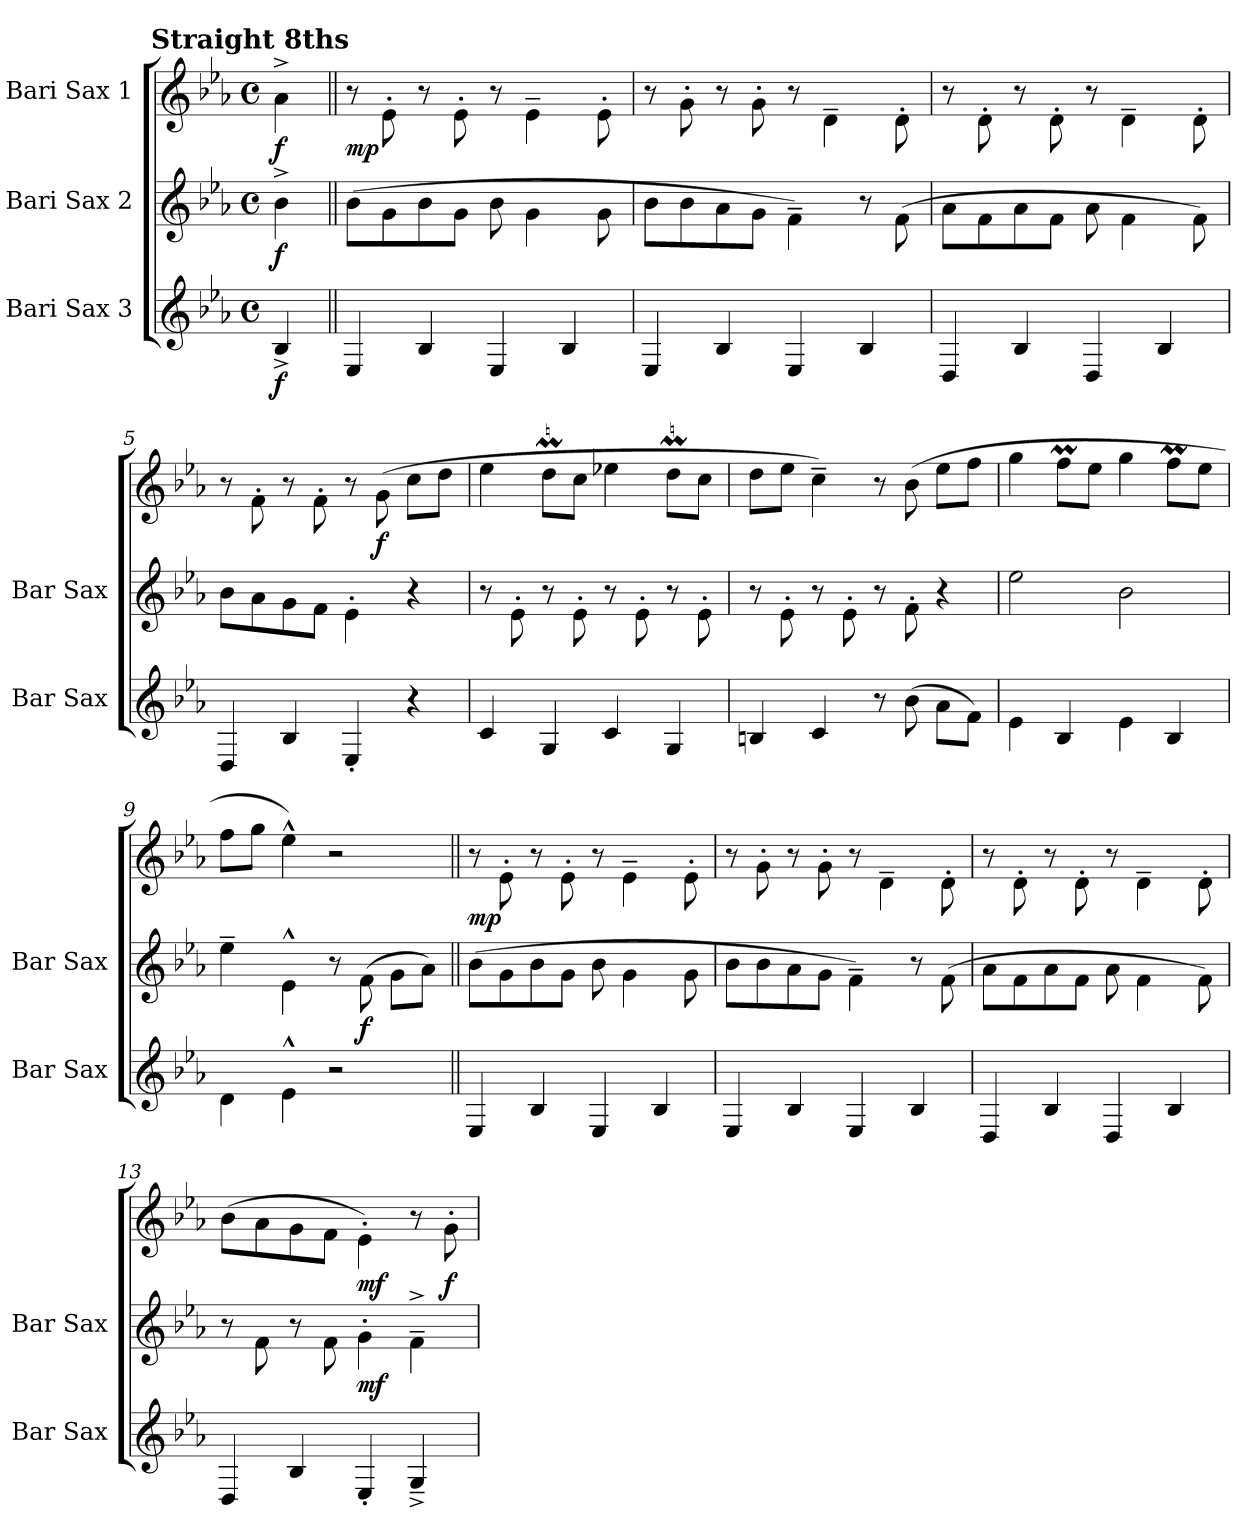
**kern	**dynam	**kern	**dynam	**kern	**dynam
*part3	*part3	*part2	*part2	*part1	*part1
*staff3	*staff3	*staff2	*staff2	*staff1	*staff1
*I"Bari Sax 3	*	*I"Bari Sax 2	*	*I"Bari Sax 1	*
*I'Bar Sax	*	*I'Bar Sax	*	*	*
*clefG2	*	*clefG2	*	*clefG2	*
*ITrd12c21	*	*ITrd12c21	*	*ITrd12c21	*
*k[b-e-a-]	*	*k[b-e-a-]	*	*k[b-e-a-]	*
*E-:	*	*E-:	*	*E-:	*
*M4/4	*	*M4/4	*	*M4/4	*
*met(c)	*	*met(c)	*	*met(c)	*
!!LO:REH:place=s1:a:enc=none:t=Straight 8ths
=1	=1	=1	=1	=1	=1
!	!LO:DY:b	!	!LO:DY:b	!	!LO:DY:b
4BB-^</	f	4B-^>\	f	4A-^>\	f
=2||	=2||	=2||	=2||	=2||	=2||
!	!	!	!	!	!LO:DY:b
4EE-/	.	(>8B-\L	.	8r	mp
.	.	8G\	.	8E-'>\	.
4BB-/	.	8B-\	.	8r	.
.	.	8G\J	.	8E-'>\	.
4EE-/	.	8B-\	.	8r	.
.	.	4G\	.	4E-~>\	.
4BB-/	.	.	.	.	.
.	.	8G\	.	8E-'>\	.
=3	=3	=3	=3	=3	=3
4EE-/	.	8B-\L	.	8r	.
.	.	8B-\	.	8G'>\	.
4BB-/	.	8A-\	.	8r	.
.	.	8G\J	.	8G'>\	.
4EE-/	.	4F~>\)	.	8r	.
.	.	.	.	4D~>\	.
4BB-/	.	8r	.	.	.
.	.	(>8F\	.	8D'>\	.
=4	=4	=4	=4	=4	=4
4DD/	.	8A-\L	.	8r	.
.	.	8F\	.	8D'>\	.
4BB-/	.	8A-\	.	8r	.
.	.	8F\J	.	8D'>\	.
4DD/	.	8A-\	.	8r	.
.	.	4F\	.	4D~>\	.
4BB-/	.	.	.	.	.
.	.	8F\)	.	8D'>\	.
=5	=5	=5	=5	=5	=5
4DD/	.	8B-\L	.	8r	.
.	.	8A-\	.	8F'>\	.
4BB-/	.	8G\	.	8r	.
.	.	8F\J	.	8F'>\	.
4EE-'</	.	4E-'>\	.	8r	.
!	!	!	!	!	!LO:DY:b
.	.	.	.	(>8G\	f
4r	.	4r	.	8c\L	.
.	.	.	.	8d\J	.
=6	=6	=6	=6	=6	=6
4C/	.	8r	.	4e-\	.
.	.	8E-'>\	.	.	.
4GG/	.	8r	.	8dM\L	.
.	.	8E-'>\	.	8c\J	.
4C/	.	8r	.	4e-\	.
.	.	8E-'>\	.	.	.
4GG/	.	8r	.	8dM\L	.
.	.	8E-'>\	.	8c\J	.
=7	=7	=7	=7	=7	=7
4BBn/	.	8r	.	8d\L	.
.	.	8E-'>\	.	8e-\J	.
4C/	.	8r	.	4c~>\)	.
.	.	8E-'>\	.	.	.
8r	.	8r	.	8r	.
(>8B-i\	.	8F'>\	.	(>8B-\	.
8A-\L	.	4r	.	8e-\L	.
8F\J)	.	.	.	8f\J	.
!!LO:LB:g=z
=8	=8	=8	=8	=8	=8
4E-\	.	2e-\	.	4g\	.
4BB-/	.	.	.	8fM\L	.
.	.	.	.	8e-\J	.
4E-\	.	2B-\	.	4g\	.
4BB-/	.	.	.	8fM\L	.
.	.	.	.	8e-\J	.
=9	=9	=9	=9	=9	=9
4D\	.	4e-~>\	.	8f\L	.
.	.	.	.	8g\J	.
4E-^^>\	.	4E-^^>\	.	4e-^^>\)	.
2r	.	8r	.	2r	.
!	!	!	!LO:DY:b	!	!
.	.	(>8F\	f	.	.
.	.	8G\L	.	.	.
.	.	8A-\J)	.	.	.
=10||	=10||	=10||	=10||	=10||	=10||
!	!	!	!	!	!LO:DY:b
4EE-/	.	(>8B-\L	.	8r	mp
.	.	8G\	.	8E-'>\	.
4BB-/	.	8B-\	.	8r	.
.	.	8G\J	.	8E-'>\	.
4EE-/	.	8B-\	.	8r	.
.	.	4G\	.	4E-~>\	.
4BB-/	.	.	.	.	.
.	.	8G\	.	8E-'>\	.
=11	=11	=11	=11	=11	=11
4EE-/	.	8B-\L	.	8r	.
.	.	8B-\	.	8G'>\	.
4BB-/	.	8A-\	.	8r	.
.	.	8G\J	.	8G'>\	.
4EE-/	.	4F~>\)	.	8r	.
.	.	.	.	4D~>\	.
4BB-/	.	8r	.	.	.
.	.	(>8F\	.	8D'>\	.
=12	=12	=12	=12	=12	=12
4DD/	.	8A-\L	.	8r	.
.	.	8F\	.	8D'>\	.
4BB-/	.	8A-\	.	8r	.
.	.	8F\J	.	8D'>\	.
4DD/	.	8A-\	.	8r	.
.	.	4F\	.	4D~>\	.
4BB-/	.	.	.	.	.
.	.	8F\)	.	8D'>\	.
=13	=13	=13	=13	=13	=13
4DD/	.	8r	.	(>8B-\L	.
.	.	8F\	.	8A-\	.
4BB-/	.	8r	.	8G\	.
.	.	8F\	.	8F\J	.
!	!	!	!LO:DY:b	!	!LO:DY:b
4EE-'</	.	4G'>\	mf	4E-'>\)	mf
4GG^<~</	.	4F^>~>\	.	8r	.
!	!	!	!	!	!LO:DY:b
.	.	.	.	8G'>\	f
=	=	=	=	=	=
*-	*-	*-	*-	*-	*-
